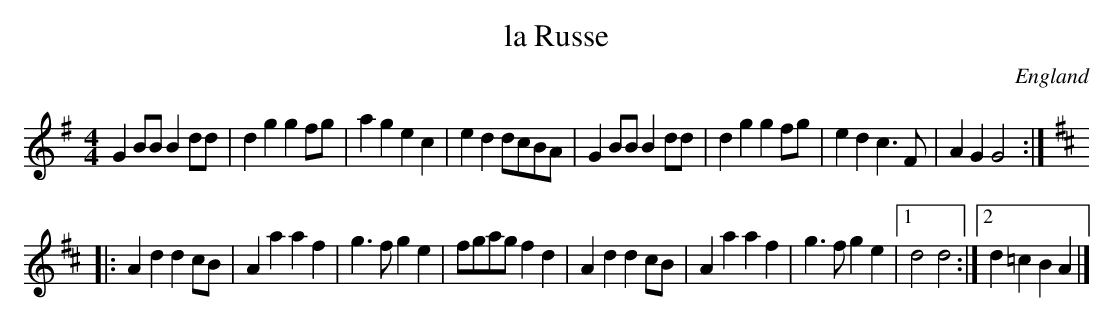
X:1
T:la Russe
M:4/4
O:England
K:G major
G2BB B2dd|d2g2 g2fg|a2g2 e2c2|e2d2 dcBA|\
G2BB B2dd|d2g2 g2fg|e2d2 c3F|A2G2 G4::
K:D
A2d2 d2cB|A2a2 a2f2|g3f g2e2|fgag f2d2|\
A2d2 d2cB|A2a2 a2f2|g3f g2e2\
|1 d4d4:|2 d2=c2B2A2 |]
